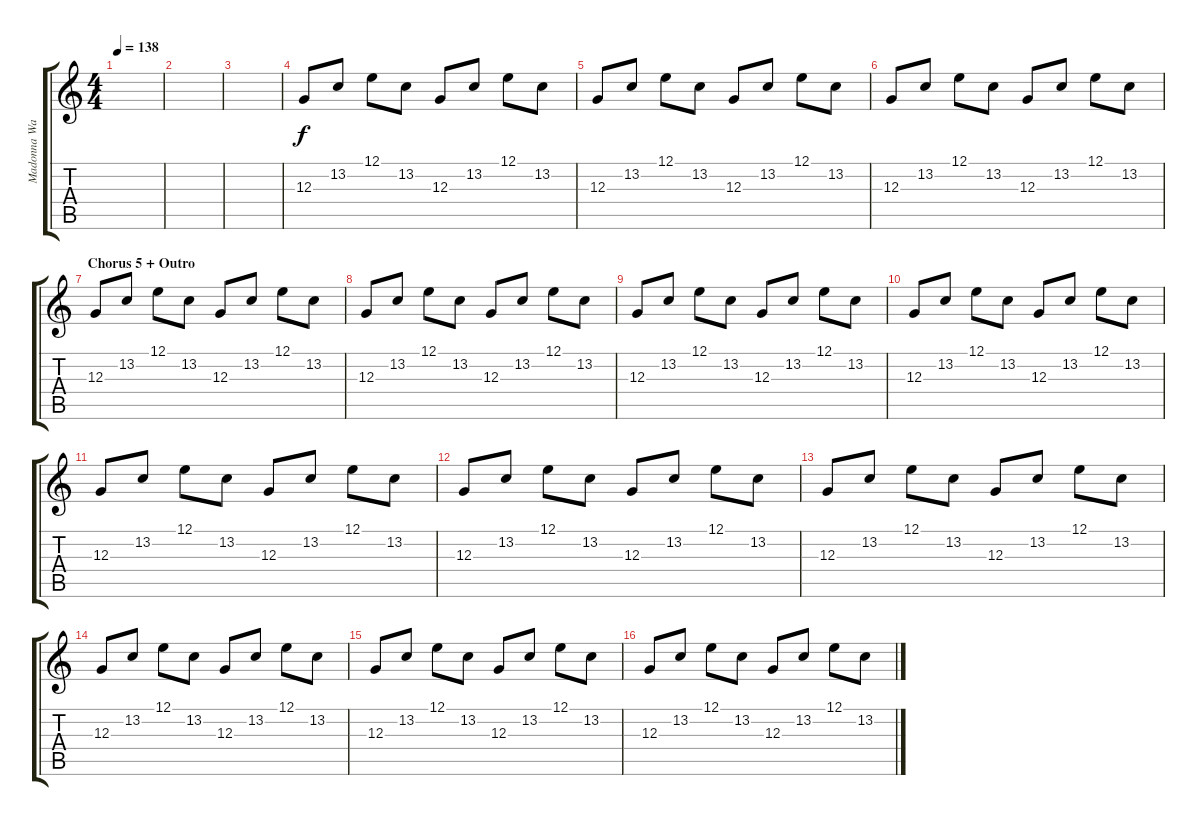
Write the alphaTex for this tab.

\track ("Madonna Wayne Gacy [Keyboard]" "Madonna Wa") {instrument lead6voice}
\staff {score tabs}
\tuning (E4 B3 G3 D3 A2 E2) {hide}
\ts (4 4)
\tempo 138
\clef g2
\ks c
|
|
|
12.3.8 13.2.8 12.1.8 13.2.8 12.3.8 13.2.8 12.1.8 13.2.8 |
12.3.8 13.2.8 12.1.8 13.2.8 12.3.8 13.2.8 12.1.8 13.2.8 |
12.3.8 13.2.8 12.1.8 13.2.8 12.3.8 13.2.8 12.1.8 13.2.8 |
\section ("" "Chorus 5 + Outro")
12.3.8 13.2.8 12.1.8 13.2.8 12.3.8 13.2.8 12.1.8 13.2.8 |
12.3.8 13.2.8 12.1.8 13.2.8 12.3.8 13.2.8 12.1.8 13.2.8 |
12.3.8 13.2.8 12.1.8 13.2.8 12.3.8 13.2.8 12.1.8 13.2.8 |
12.3.8 13.2.8 12.1.8 13.2.8 12.3.8 13.2.8 12.1.8 13.2.8 |
12.3.8 13.2.8 12.1.8 13.2.8 12.3.8 13.2.8 12.1.8 13.2.8 |
12.3.8 13.2.8 12.1.8 13.2.8 12.3.8 13.2.8 12.1.8 13.2.8 |
12.3.8 13.2.8 12.1.8 13.2.8 12.3.8 13.2.8 12.1.8 13.2.8 |
12.3.8 13.2.8 12.1.8 13.2.8 12.3.8 13.2.8 12.1.8 13.2.8 |
12.3.8 13.2.8 12.1.8 13.2.8 12.3.8 13.2.8 12.1.8 13.2.8 |
12.3.8 13.2.8 12.1.8 13.2.8 12.3.8 13.2.8 12.1.8 13.2.8
